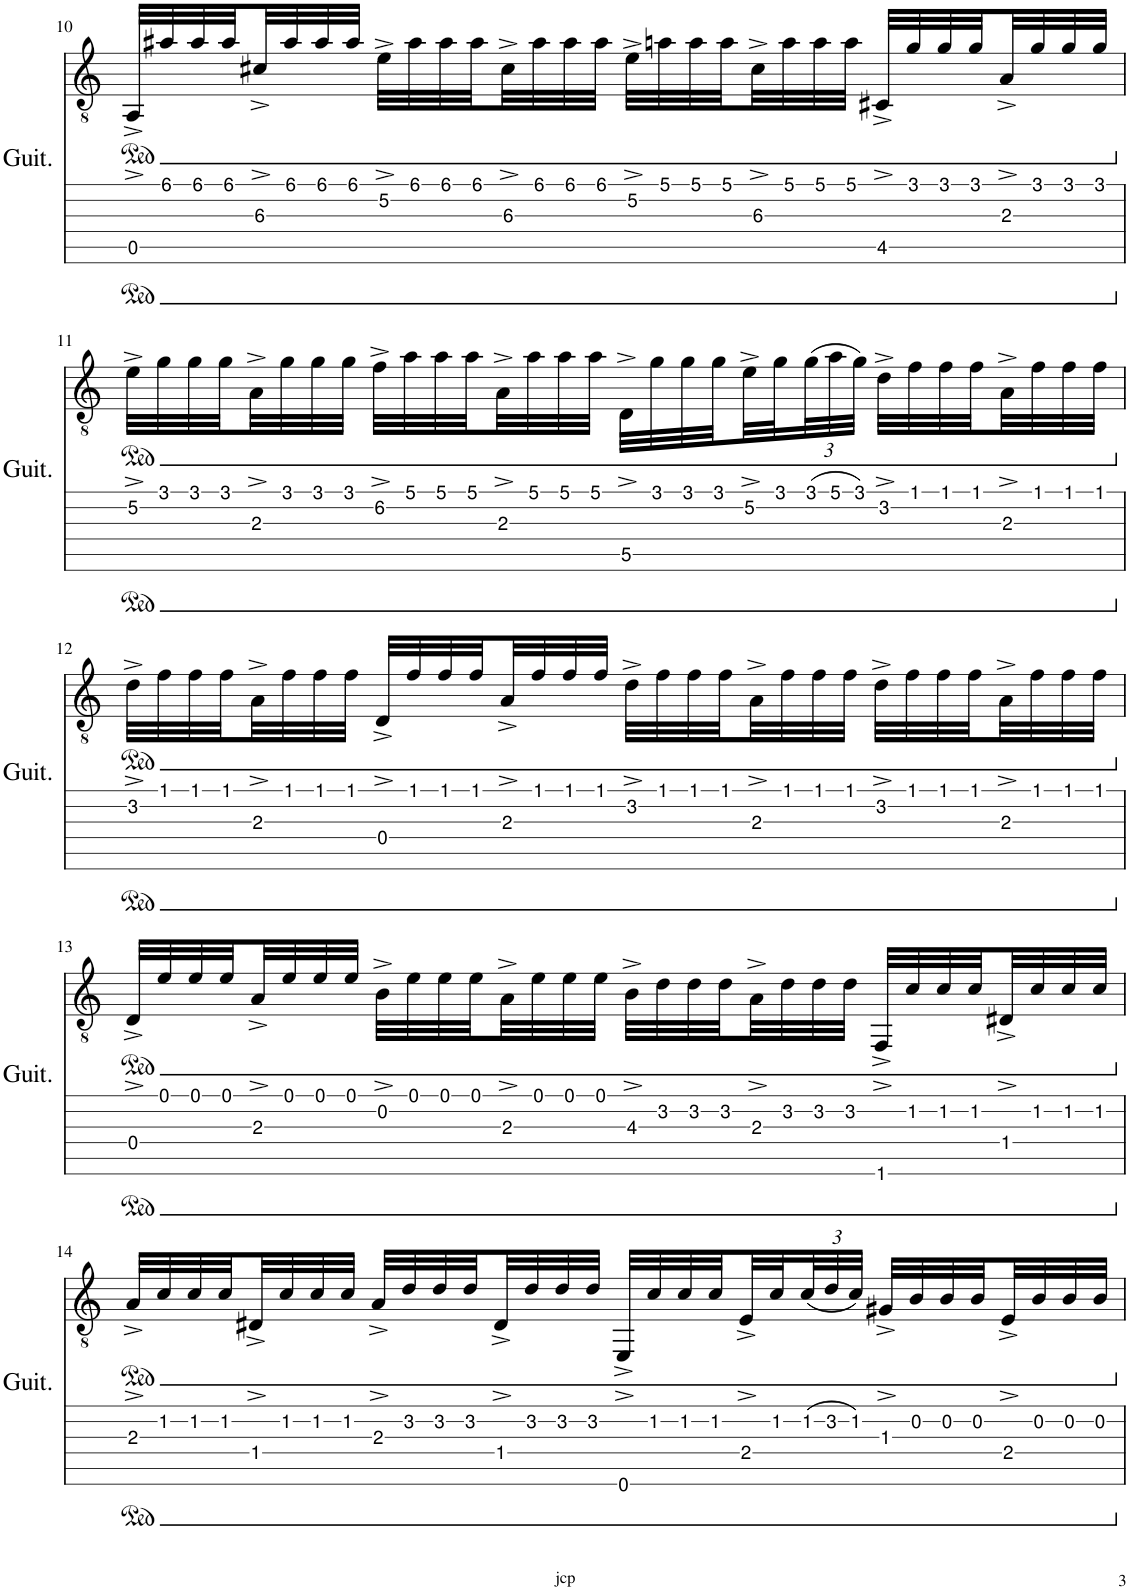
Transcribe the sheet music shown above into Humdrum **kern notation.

**kern	**kern
*part1	*part1
*staff2	*staff1
*I"Guitar	*
*I'Guit.	*
!!LO:PB:g=z
*	*clefGv2
*k[]	*k[]
*M4/4	*M4/4
*	*ped
=10	=10
32AA^LLL	32AA^/LLL
32a#	32a#X/
32a#	32a#/
32a#JJ	32a#/
32c#^LL	32c#X^/
32a#	32a#/
32a#	32a#/
32a#JJJ	32a#/JJJ
32e^LLL	32e^\LLL
32a#	32a#\
32a#	32a#\
32a#JJ	32a#\
32c#^LL	32c#^\
32a#	32a#\
32a#	32a#\
32a#JJJ	32a#\JJJ
32e^LLL	32e^\LLL
32a	32an\
32a	32a\
32aJJ	32a\
32c#^LL	32c#^\
32a	32a\
32a	32a\
32aJJJ	32a\JJJ
32C#^LLL	32C#X^/LLL
32g	32g/
32g	32g/
32gJJ	32g/
32A^LL	32A^/
32g	32g/
32g	32g/
32gJJJ	32g/JJJ
!!LO:LB:g=z
=11	=11
*	*Xped
*	*ped
32e^LLL	32e^\LLL
32g	32g\
32g	32g\
32gJJ	32g\
32A^LL	32A^\
32g	32g\
32g	32g\
32gJJJ	32g\JJJ
32f^LLL	32f^\LLL
32a	32a\
32a	32a\
32aJJ	32a\
32A^LL	32A^\
32a	32a\
32a	32a\
32aJJJ	32a\JJJ
32D^LLL	32D^\LLL
32g	32g\
32g	32g\
32gJJ	32g\
32e^LL	32e^\
32g	32g\
*Xbrackettup	*Xbrackettup
48g	(48g\
48a	48a\
48gJJJ	48g\JJJ)
32d^LLL	32d^\LLL
32f	32f\
32f	32f\
32fJJ	32f\
32A^LL	32A^\
32f	32f\
32f	32f\
32fJJJ	32f\JJJ
!!LO:LB:g=z
=12	=12
*	*Xped
*	*ped
32d^LLL	32d^\LLL
32f	32f\
32f	32f\
32fJJ	32f\
32A^LL	32A^\
32f	32f\
32f	32f\
32fJJJ	32f\JJJ
32D^LLL	32D^/LLL
32f	32f/
32f	32f/
32fJJ	32f/
32A^LL	32A^/
32f	32f/
32f	32f/
32fJJJ	32f/JJJ
32d^LLL	32d^\LLL
32f	32f\
32f	32f\
32fJJ	32f\
32A^LL	32A^\
32f	32f\
32f	32f\
32fJJJ	32f\JJJ
32d^LLL	32d^\LLL
32f	32f\
32f	32f\
32fJJ	32f\
32A^LL	32A^\
32f	32f\
32f	32f\
32fJJJ	32f\JJJ
!!LO:LB:g=z
=13	=13
*	*Xped
*	*ped
32D^LLL	32D^/LLL
32e	32e/
32e	32e/
32eJJ	32e/
32A^LL	32A^/
32e	32e/
32e	32e/
32eJJJ	32e/JJJ
32B^LLL	32B^\LLL
32e	32e\
32e	32e\
32eJJ	32e\
32A^LL	32A^\
32e	32e\
32e	32e\
32eJJJ	32e\JJJ
32B^LLL	32B^\LLL
32d	32d\
32d	32d\
32dJJ	32d\
32A^LL	32A^\
32d	32d\
32d	32d\
32dJJJ	32d\JJJ
32FF^LLL	32FF^/LLL
32c	32c/
32c	32c/
32cJJ	32c/
32D#^LL	32D#X^/
32c	32c/
32c	32c/
32cJJJ	32c/JJJ
!!LO:LB:g=z
=14	=14
*	*Xped
*	*ped
32A^LLL	32A^/LLL
32c	32c/
32c	32c/
32cJJ	32c/
32D#^LL	32D#X^/
32c	32c/
32c	32c/
32cJJJ	32c/JJJ
32A^LLL	32A^/LLL
32d	32d/
32d	32d/
32dJJ	32d/
32D#^LL	32D#^/
32d	32d/
32d	32d/
32dJJJ	32d/JJJ
32EE^LLL	32EE^/LLL
32c	32c/
32c	32c/
32cJJ	32c/
32E^LL	32E^/
32c	32c/
48c	(48c/
48d	48d/
48cJJJ	48c/JJJ)
32G#^LLL	32G#X^/LLL
32B	32B/
32B	32B/
32BJJ	32B/
32E^LL	32E^/
32B	32B/
32B	32B/
32BJJJ	32B/JJJ
*	*Xped
=	=
*-	*-
